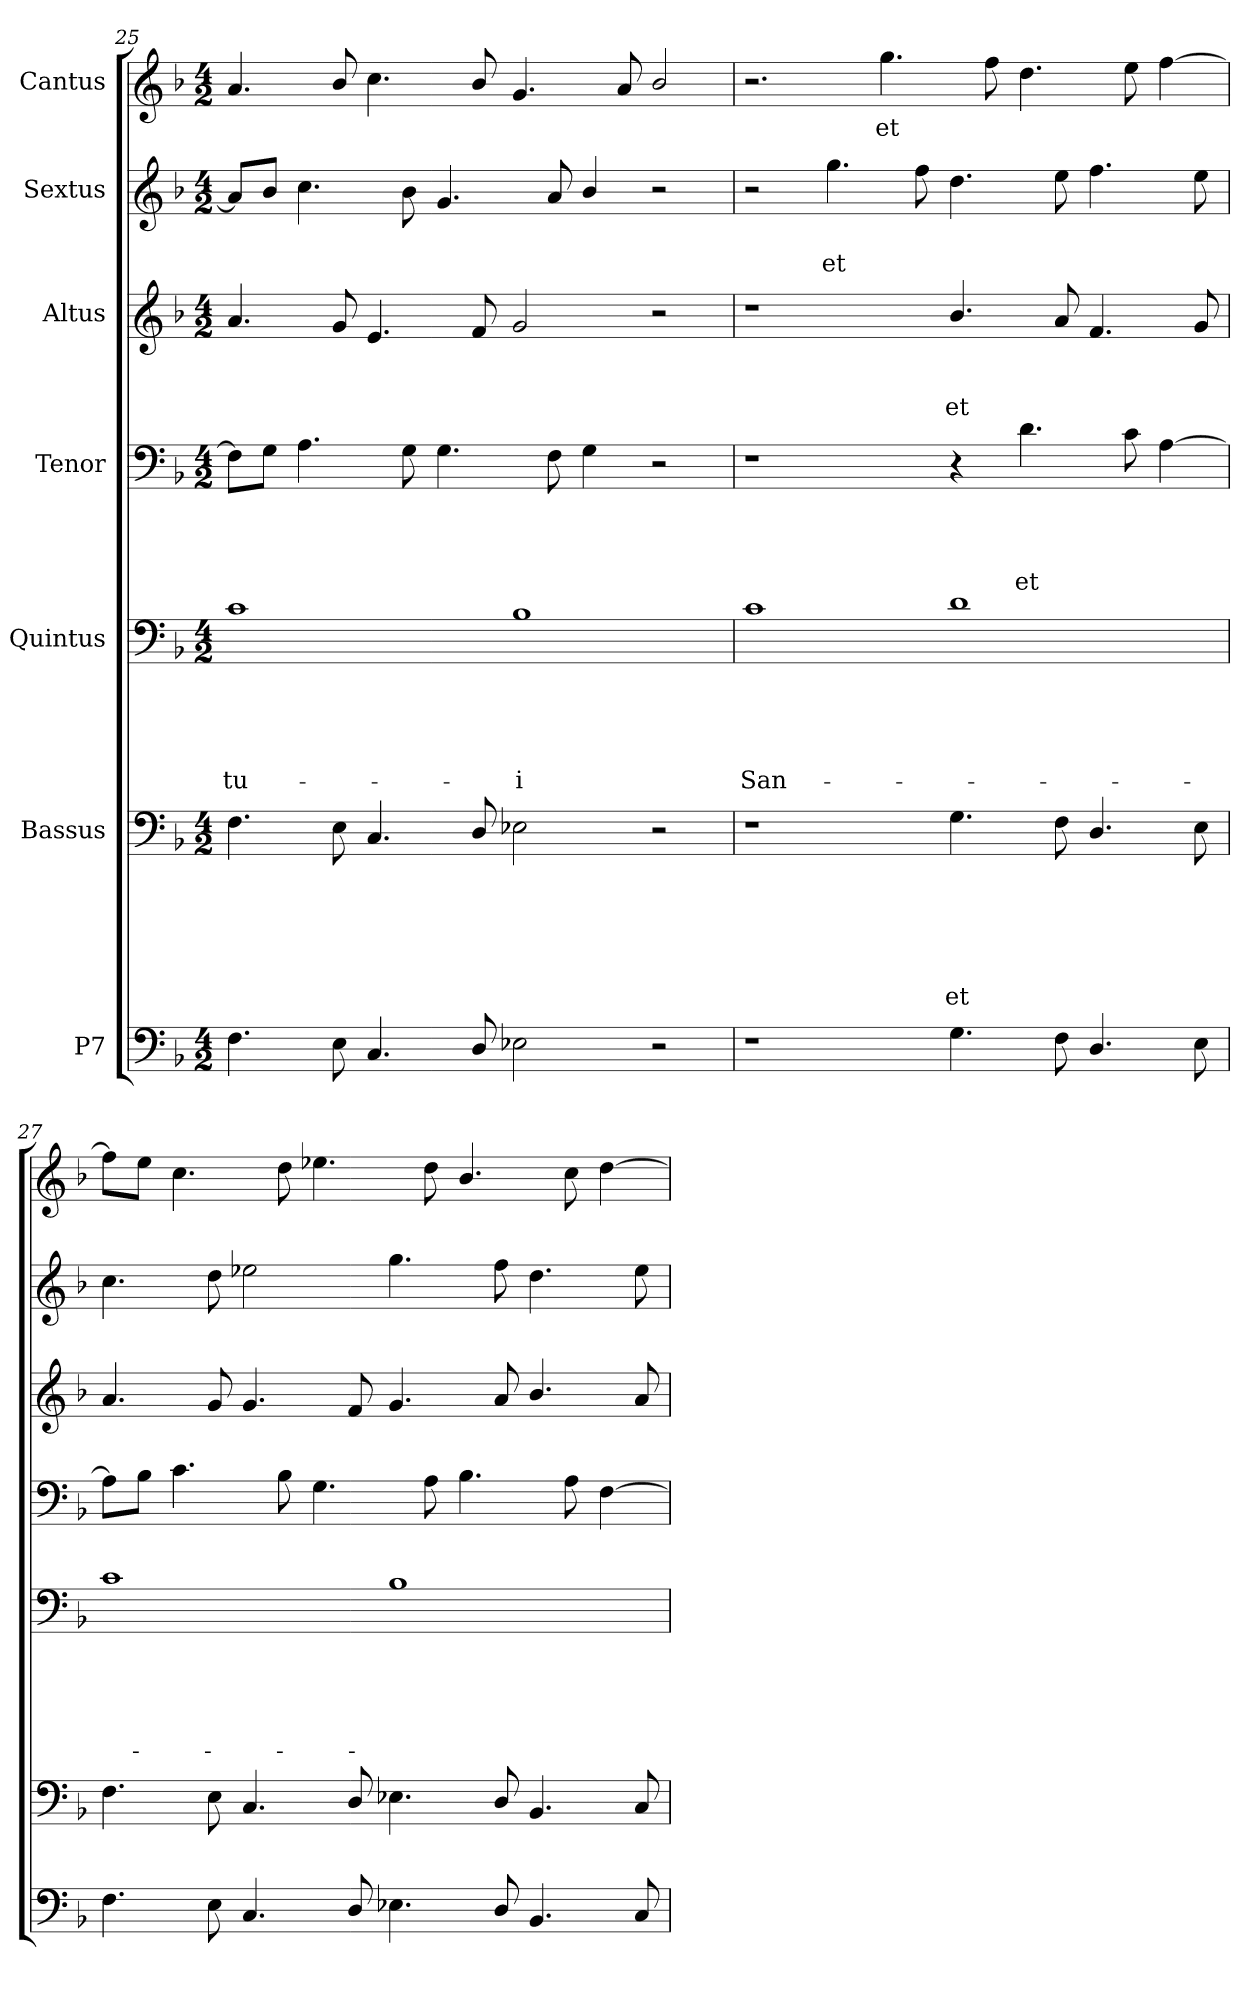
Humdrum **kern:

**kern	**kern	**text	**text	**text	**text	**text	**text	**kern	**text	**text	**text	**text	**text	**kern	**text	**text	**text	**text	**kern	**text	**text	**text	**kern	**text	**text	**kern	**text
*part7	*part6	*part6	*part6	*part6	*part6	*part6	*part6	*part5	*part5	*part5	*part5	*part5	*part5	*part4	*part4	*part4	*part4	*part4	*part3	*part3	*part3	*part3	*part2	*part2	*part2	*part1	*part1
*staff7	*staff6	*staff6	*staff6	*staff6	*staff6	*staff6	*staff6	*staff5	*staff5	*staff5	*staff5	*staff5	*staff5	*staff4	*staff4	*staff4	*staff4	*staff4	*staff3	*staff3	*staff3	*staff3	*staff2	*staff2	*staff2	*staff1	*staff1
*I"P7	*I"Bassus	*	*	*	*	*	*	*I"Quintus	*	*	*	*	*	*I"Tenor	*	*	*	*	*I"Altus	*	*	*	*I"Sextus	*	*	*I"Cantus	*
*clefF4	*clefF4	*	*	*	*	*	*	*clefF4	*	*	*	*	*	*clefF4	*	*	*	*	*clefG2	*	*	*	*clefG2	*	*	*clefG2	*
*k[b-]	*k[b-]	*	*	*	*	*	*	*k[b-]	*	*	*	*	*	*k[b-]	*	*	*	*	*k[b-]	*	*	*	*k[b-]	*	*	*k[b-]	*
*F:	*F:	*	*	*	*	*	*	*F:	*	*	*	*	*	*F:	*	*	*	*	*F:	*	*	*	*F:	*	*	*F:	*
*M4/2	*M4/2	*	*	*	*	*	*	*M4/2	*	*	*	*	*	*M4/2	*	*	*	*	*M4/2	*	*	*	*M4/2	*	*	*M4/2	*
=25	=25	=25	=25	=25	=25	=25	=25	=25	=25	=25	=25	=25	=25	=25	=25	=25	=25	=25	=25	=25	=25	=25	=25	=25	=25	=25	=25
!	!	!	!	!	!	!	!	!	!	!	!	!	!LO:LY:b	!	!	!	!	!	!	!	!	!	!	!	!	!	!
4.F\	4.F\	.	.	.	.	.	.	1c	.	.	.	.	-tu-	8F\L]	.	.	.	.	4.a/	.	.	.	8a/L]	.	.	4.a/	.
.	.	.	.	.	.	.	.	.	.	.	.	.	.	8G\J	.	.	.	.	.	.	.	.	8b-/J	.	.	.	.
.	.	.	.	.	.	.	.	.	.	.	.	.	.	4.A\	.	.	.	.	.	.	.	.	4.cc\	.	.	.	.
8E\	8E\	.	.	.	.	.	.	.	.	.	.	.	.	.	.	.	.	.	8g/	.	.	.	.	.	.	8b-/	.
4.C/	4.C/	.	.	.	.	.	.	.	.	.	.	.	.	.	.	.	.	.	4.e/	.	.	.	.	.	.	4.cc\	.
.	.	.	.	.	.	.	.	.	.	.	.	.	.	8G\	.	.	.	.	.	.	.	.	8b-\	.	.	.	.
.	.	.	.	.	.	.	.	.	.	.	.	.	.	4.G\	.	.	.	.	.	.	.	.	4.g/	.	.	.	.
8D/	8D/	.	.	.	.	.	.	.	.	.	.	.	.	.	.	.	.	.	8f/	.	.	.	.	.	.	8b-/	.
!	!	!	!	!	!	!	!	!	!	!	!	!	!LO:LY:b	!	!	!	!	!	!	!	!	!	!	!	!	!	!
2E-X\	2E-X\	.	.	.	.	.	.	1B-	.	.	.	.	-i	.	.	.	.	.	2g/	.	.	.	.	.	.	4.g/	.
.	.	.	.	.	.	.	.	.	.	.	.	.	.	8F\	.	.	.	.	.	.	.	.	8a/	.	.	.	.
.	.	.	.	.	.	.	.	.	.	.	.	.	.	4G\	.	.	.	.	.	.	.	.	4b-/	.	.	.	.
.	.	.	.	.	.	.	.	.	.	.	.	.	.	.	.	.	.	.	.	.	.	.	.	.	.	8a/	.
2r	2r	.	.	.	.	.	.	.	.	.	.	.	.	2r	.	.	.	.	2r	.	.	.	2r	.	.	2b-/	.
=26	=26	=26	=26	=26	=26	=26	=26	=26	=26	=26	=26	=26	=26	=26	=26	=26	=26	=26	=26	=26	=26	=26	=26	=26	=26	=26	=26
!	!	!	!	!	!	!	!	!	!	!	!	!	!LO:LY:b	!	!	!	!	!	!	!	!	!	!	!	!	!	!
1r	1r	.	.	.	.	.	.	1c	.	.	.	.	San-	1r	.	.	.	.	1r	.	.	.	2r	.	.	2.r	.
!	!	!	!	!	!	!	!	!	!	!	!	!	!	!	!	!	!	!	!	!	!	!	!	!	!LO:LY:b	!	!
.	.	.	.	.	.	.	.	.	.	.	.	.	.	.	.	.	.	.	.	.	.	.	4.gg\	.	et	.	.
!	!	!	!	!	!	!	!	!	!	!	!	!	!	!	!	!	!	!	!	!	!	!	!	!	!	!	!LO:LY:b
.	.	.	.	.	.	.	.	.	.	.	.	.	.	.	.	.	.	.	.	.	.	.	.	.	.	4.gg\	et
.	.	.	.	.	.	.	.	.	.	.	.	.	.	.	.	.	.	.	.	.	.	.	8ff\	.	.	.	.
!	!	!	!	!	!	!	!LO:LY:b	!	!	!	!	!	!	!	!	!	!	!	!	!	!	!LO:LY:b	!	!	!	!	!
4.G\	4.G\	.	.	.	.	.	et	1d	.	.	.	.	.	4r	.	.	.	.	4.b-/	.	.	et	4.dd\	.	.	.	.
.	.	.	.	.	.	.	.	.	.	.	.	.	.	.	.	.	.	.	.	.	.	.	.	.	.	8ff\	.
!	!	!	!	!	!	!	!	!	!	!	!	!	!	!	!	!	!	!LO:LY:b	!	!	!	!	!	!	!	!	!
.	.	.	.	.	.	.	.	.	.	.	.	.	.	4.d\	.	.	.	et	.	.	.	.	.	.	.	4.dd\	.
8F\	8F\	.	.	.	.	.	.	.	.	.	.	.	.	.	.	.	.	.	8a/	.	.	.	8ee\	.	.	.	.
4.D/	4.D/	.	.	.	.	.	.	.	.	.	.	.	.	.	.	.	.	.	4.f/	.	.	.	4.ff\	.	.	.	.
.	.	.	.	.	.	.	.	.	.	.	.	.	.	8c\	.	.	.	.	.	.	.	.	.	.	.	8ee\	.
.	.	.	.	.	.	.	.	.	.	.	.	.	.	[<4A\	.	.	.	.	.	.	.	.	.	.	.	[>4ff\	.
8E\	8E\	.	.	.	.	.	.	.	.	.	.	.	.	.	.	.	.	.	8g/	.	.	.	8ee\	.	.	.	.
!!LO:PB:g=z
=27	=27	=27	=27	=27	=27	=27	=27	=27	=27	=27	=27	=27	=27	=27	=27	=27	=27	=27	=27	=27	=27	=27	=27	=27	=27	=27	=27
4.F\	4.F\	.	.	.	.	.	.	1c	.	.	.	.	.	8A\L]	.	.	.	.	4.a/	.	.	.	4.cc\	.	.	8ff\L]	.
.	.	.	.	.	.	.	.	.	.	.	.	.	.	8B-\J	.	.	.	.	.	.	.	.	.	.	.	8ee\J	.
.	.	.	.	.	.	.	.	.	.	.	.	.	.	4.c\	.	.	.	.	.	.	.	.	.	.	.	4.cc\	.
8E\	8E\	.	.	.	.	.	.	.	.	.	.	.	.	.	.	.	.	.	8g/	.	.	.	8dd\	.	.	.	.
4.C/	4.C/	.	.	.	.	.	.	.	.	.	.	.	.	.	.	.	.	.	4.g/	.	.	.	2ee-X\	.	.	.	.
.	.	.	.	.	.	.	.	.	.	.	.	.	.	8B-\	.	.	.	.	.	.	.	.	.	.	.	8dd\	.
.	.	.	.	.	.	.	.	.	.	.	.	.	.	4.G\	.	.	.	.	.	.	.	.	.	.	.	4.ee-X\	.
8D/	8D/	.	.	.	.	.	.	.	.	.	.	.	.	.	.	.	.	.	8f/	.	.	.	.	.	.	.	.
4.E-X\	4.E-X\	.	.	.	.	.	.	1B-	.	.	.	.	.	.	.	.	.	.	4.g/	.	.	.	4.gg\	.	.	.	.
.	.	.	.	.	.	.	.	.	.	.	.	.	.	8A\	.	.	.	.	.	.	.	.	.	.	.	8dd\	.
.	.	.	.	.	.	.	.	.	.	.	.	.	.	4.B-\	.	.	.	.	.	.	.	.	.	.	.	4.b-/	.
8D/	8D/	.	.	.	.	.	.	.	.	.	.	.	.	.	.	.	.	.	8a/	.	.	.	8ff\	.	.	.	.
4.BB-/	4.BB-/	.	.	.	.	.	.	.	.	.	.	.	.	.	.	.	.	.	4.b-/	.	.	.	4.dd\	.	.	.	.
.	.	.	.	.	.	.	.	.	.	.	.	.	.	8A\	.	.	.	.	.	.	.	.	.	.	.	8cc\	.
.	.	.	.	.	.	.	.	.	.	.	.	.	.	[<4F\	.	.	.	.	.	.	.	.	.	.	.	[>4dd\	.
8C/	8C/	.	.	.	.	.	.	.	.	.	.	.	.	.	.	.	.	.	8a/	.	.	.	8ee-\	.	.	.	.
=	=	=	=	=	=	=	=	=	=	=	=	=	=	=	=	=	=	=	=	=	=	=	=	=	=	=	=
*-	*-	*-	*-	*-	*-	*-	*-	*-	*-	*-	*-	*-	*-	*-	*-	*-	*-	*-	*-	*-	*-	*-	*-	*-	*-	*-	*-
